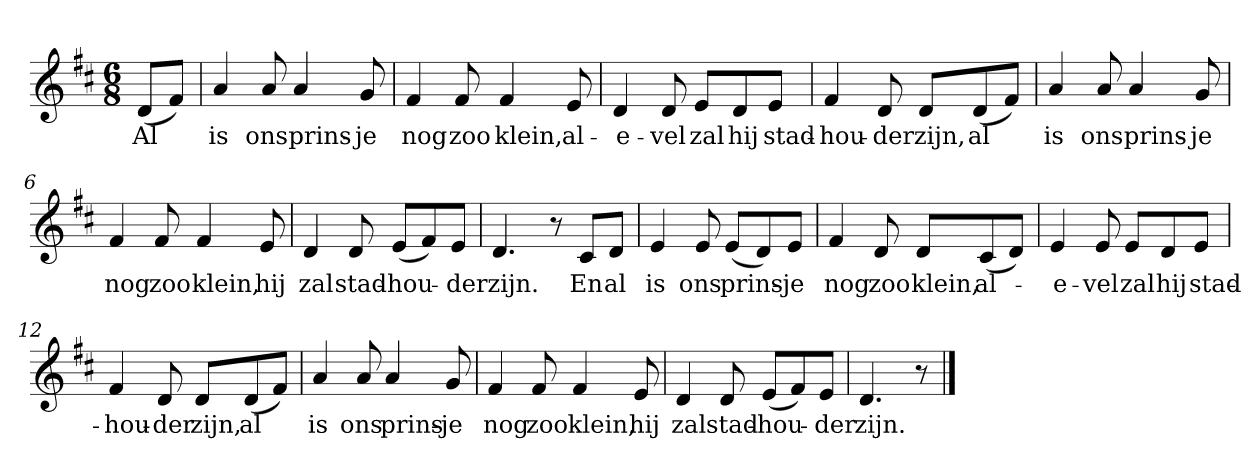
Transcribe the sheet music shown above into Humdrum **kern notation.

**kern	**text
*part1	*part1
*staff1	*staff1
*clefG2	*
*k[f#c#]	*
*D:	*
*M6/8	*
*MM120	*
=	=
(8d/L	Al
8f#/J)	.
=1	=1
4a	is
8a	ons
4a	prins-
8g	-je
=2	=2
4f#	nog
8f#	zoo
4f#	klein,
8e	al-
=3	=3
4d	-e-
8d	-vel
8e/L	zal
8d/	hij
8e/J	stad-
=4	=4
4f#	-hou-
8d	-der
8d/L	zijn,
(8d/	al
8f#/J)	.
=5	=5
4a	is
8a	ons
4a	prins-
8g	-je
=6	=6
4f#	nog
8f#	zoo
4f#	klein,
8e	hij
=7	=7
4d	zal
8d	stad-
(8e/L	-hou-
8f#/)	.
8e/J	-der
=8	=8
4.d	zijn.
8r	.
8c#/L	En
8d/J	al
=9	=9
4e	is
8e	ons
(8e/L	prins-
8d/)	.
8e/J	-je
=10	=10
4f#	nog
8d	zoo
8d/L	klein,
(8c#/	al-
8d/J)	.
=11	=11
4e	-e-
8e	-vel
8e/L	zal
8d/	hij
8e/J	stad-
=12	=12
4f#	-hou-
8d	-der
8d/L	zijn,
(8d/	al
8f#/J)	.
=13	=13
4a	is
8a	ons
4a	prins-
8g	-je
=14	=14
4f#	nog
8f#	zoo
4f#	klein,
8e	hij
=15	=15
4d	zal
8d	stad-
(8e/L	-hou-
8f#/)	.
8e/J	-der
=16	=16
4.d	zijn.
8r	.
==	==
*-	*-
